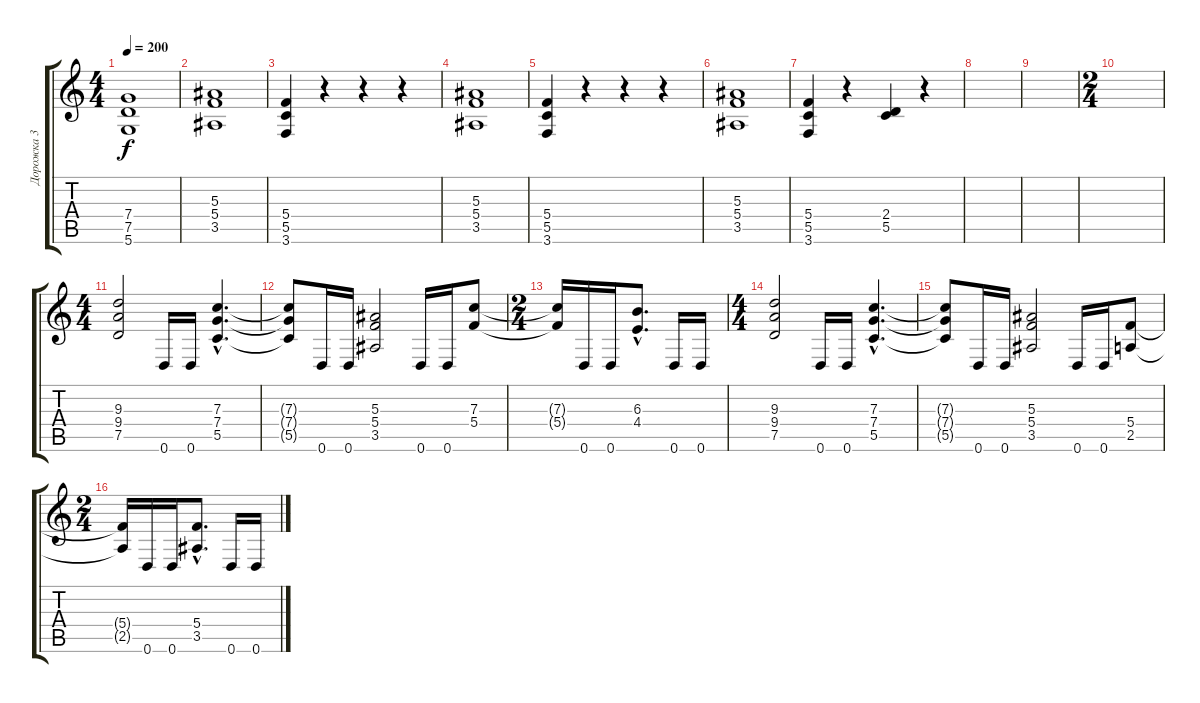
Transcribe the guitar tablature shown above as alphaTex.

\track ("Дорожка 3" "Дорожка 3") {instrument overdrivenguitar}
\staff {score tabs}
\tuning (D4 A3 F3 C3 G2 D2) {hide}
\ts (4 4)
\tempo 200
\clef g2
\ks c
(7.4 7.5 5.6).1{dy f} |
(5.3 5.4 3.5).1 |
(5.4 5.5 3.6).4 r.4 r.4 r.4 |
(5.3 5.4 3.5).1 |
(5.4 5.5 3.6).4 r.4 r.4 r.4 |
(5.3 5.4 3.5).1 |
(5.4 5.5 3.6).4 r.4 (2.4 5.5).4 r.4 |
|
|
\ts (2 4)
|
\ts (4 4)
(9.3 9.4 7.5).2 0.6.16 0.6.16 (7.3{hac} 7.4{hac} 5.5{hac}).4{d} |
(7.3{t} 7.4{t} 5.5{t}).8 0.6.16 0.6.16 (5.3 5.4 3.5).2 0.6.16 0.6.16 (7.3 5.4).8 |
\ts (2 4)
(7.3{t} 5.4{t}).16 0.6.16 0.6.16 (6.3{hac} 4.4{hac}).8{d} 0.6.16 0.6.16 |
\ts (4 4)
(9.3 9.4 7.5).2 0.6.16 0.6.16 (7.3{hac} 7.4{hac} 5.5{hac}).4{d} |
(7.3{t} 7.4{t} 5.5{t}).8 0.6.16 0.6.16 (5.3 5.4 3.5).2 0.6.16 0.6.16 (5.4 2.5).8 |
\ts (2 4)
(5.4{t} 2.5{t}).16 0.6.16 0.6.16 (5.4{hac} 3.5{hac}).8{d} 0.6.16 0.6.16
